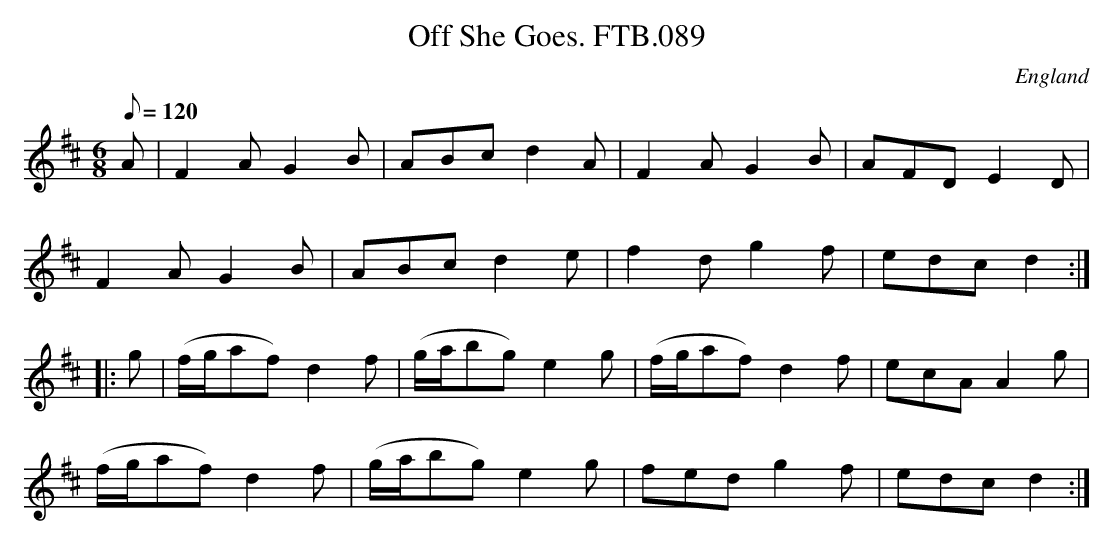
X:1
T:Off She Goes. FTB.089
M:6/8
L:1/8
Q:120
O:England
K:D
A|F2A G2B|ABc d2A|F2A G2B|AFD E2D|
F2A G2B|ABc d2e|f2d g2f|edc d2:|
|:g|(f/g/af) d2f|(g/a/bg) e2g|(f/g/af) d2f|ecA A2g|
(f/g/af) d2f|(g/a/bg) e2g|fed g2f|edc d2:|
